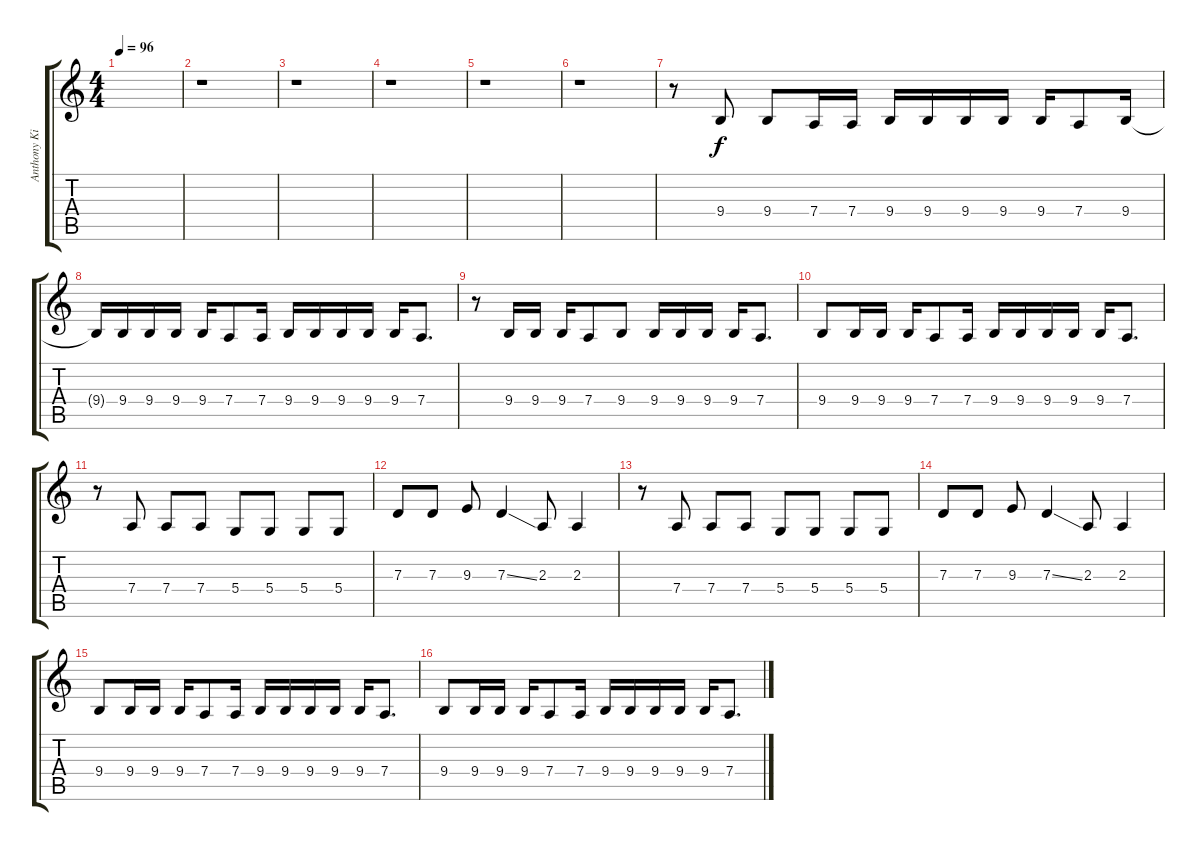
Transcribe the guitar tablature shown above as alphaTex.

\track ("Anthony Kieds" "Anthony Ki") {mute instrument violin}
\staff {score tabs}
\tuning (E4 B3 G3 D3 A2 E2) {hide}
\ts (4 4)
\tempo 96
\clef g2
\ks c
|
r.1 |
r.1 |
r.1 |
r.1 |
r.1 |
r.8 9.4.8 9.4.8 7.4.16 7.4.16 9.4.16 9.4.16 9.4.16 9.4.16 9.4.16 7.4.8 9.4.16 |
9.4{t}.16 9.4.16 9.4.16 9.4.16 9.4.16 7.4.8 7.4.16 9.4.16 9.4.16 9.4.16 9.4.16 9.4.16 7.4.8{d} |
r.8 9.4.16 9.4.16 9.4.16 7.4.8 9.4.8 9.4.16 9.4.16 9.4.16 9.4.16 7.4.8{d} |
9.4.8 9.4.16 9.4.16 9.4.16 7.4.8 7.4.16 9.4.16 9.4.16 9.4.16 9.4.16 9.4.16 7.4.8{d} |
r.8 7.4.8 7.4.8 7.4.8 5.4.8 5.4.8 5.4.8 5.4.8 |
7.3.8 7.3.8 9.3.8 7.3{ss}.4 2.3.8 2.3.4 |
r.8 7.4.8 7.4.8 7.4.8 5.4.8 5.4.8 5.4.8 5.4.8 |
7.3.8 7.3.8 9.3.8 7.3{ss}.4 2.3.8 2.3.4 |
9.4.8 9.4.16 9.4.16 9.4.16 7.4.8 7.4.16 9.4.16 9.4.16 9.4.16 9.4.16 9.4.16 7.4.8{d} |
9.4.8 9.4.16 9.4.16 9.4.16 7.4.8 7.4.16 9.4.16 9.4.16 9.4.16 9.4.16 9.4.16 7.4.8{d}
